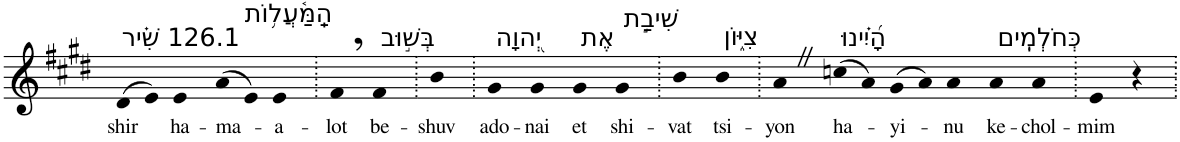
**kern	**text
*part1	*part1
*staff1	*staff1
*I"Piano	*
*I'Pno	*
*clefG2	*
*k[f#c#g#d#]	*
*E:	*
=1	=1
!LO:TX:a:t=126.1 שִׁ֗יר	!
!	!LO:LY:b
(>8d#	shir
8e)	.
!LO:TX:a:t=הַֽמַּ֫עֲל֥וֹת	!
!	!LO:LY:b
4e	ha-
!	!LO:LY:b
(>8a	-ma-
8e)	.
!	!LO:LY:b
4e	-a-
=2.	=2.
!	!LO:LY:b
4f#,	-lot
!LO:TX:a:t=בְּשׁ֣וּב	!
!	!LO:LY:b
4f#	be-
=3.	=3.
!	!LO:LY:b
4b	-shuv
=4.	=4.
!LO:TX:a:t=יְ֭הוָה	!
!	!LO:LY:b
4g#	ado-
!	!LO:LY:b
4g#	-nai
!LO:TX:a:t=אֶת	!
!	!LO:LY:b
4g#	et
!LO:TX:a:t=שִׁיבַ֣ת	!
!	!LO:LY:b
4g#	shi-
=5.	=5.
!	!LO:LY:b
4b	-vat
!LO:TX:a:t=צִיּ֑וֹן	!
!	!LO:LY:b
4b	tsi-
=6.	=6.
!	!LO:LY:b
4aZ	-yon
!LO:TX:a:t=הָ֝יִ֗ינוּ	!
!	!LO:LY:b
(>8ccn	ha-
8a)	.
!	!LO:LY:b
(>8g#	-yi-
8a)	.
!	!LO:LY:b
4a	-nu
!LO:TX:a:t=כְּחֹלְמִֽים	!
!	!LO:LY:b
4a	ke-
!	!LO:LY:b
4a	-chol-
=7.	=7.
!	!LO:LY:b
4e	-mim
4r	.
=.	=.
*-	*-
